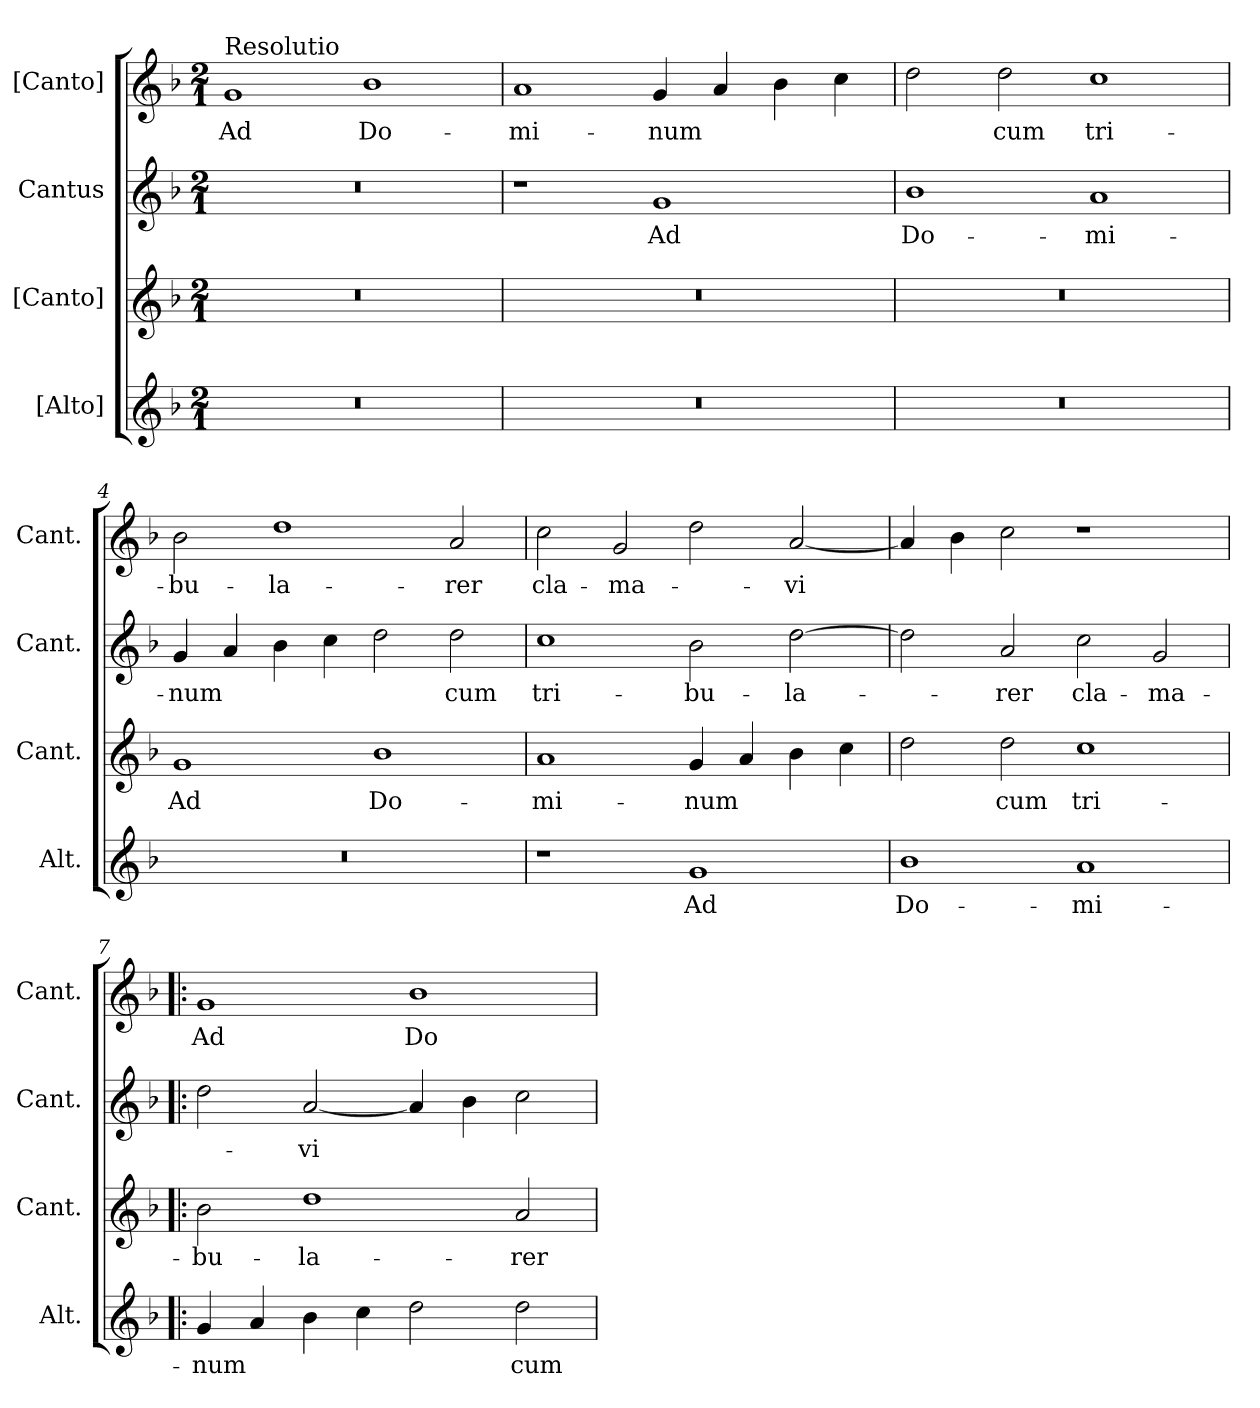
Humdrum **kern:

**kern	**text	**kern	**text	**kern	**text	**kern	**text
*part4	*part4	*part3	*part3	*part2	*part2	*part1	*part1
*staff4	*staff4	*staff3	*staff3	*staff2	*staff2	*staff1	*staff1
*I"[Alto]	*	*I"[Canto]	*	*I"Cantus	*	*I"[Canto]	*
*I'Alt.	*	*I'Cant.	*	*I'Cant.	*	*I'Cant.	*
!!LO:LB:g=z
*clefG2	*	*clefG2	*	*clefG2	*	*clefG2	*
*k[b-]	*	*k[b-]	*	*k[b-]	*	*k[b-]	*
*F:	*	*F:	*	*F:	*	*F:	*
*M2/1	*	*M2/1	*	*M2/1	*	*M2/1	*
=1	=1	=1	=1	=1	=1	=1	=1
!LO:N:vis=1	!	!LO:N:vis=1	!	!LO:N:vis=1	!	!	!
!	!	!	!	!	!	!LO:TX:a:t=Resolutio	!
!	!	!	!	!	!	!	!LO:LY:b:color=#000000
0r	.	0r	.	0r	.	1gi	Ad
!	!	!	!	!	!	!	!LO:LY:b:color=#000000
.	.	.	.	.	.	1b-i	Do-
=2	=2	=2	=2	=2	=2	=2	=2
!LO:N:vis=1	!	!LO:N:vis=1	!	!	!	!	!
!	!	!	!	!	!	!	!LO:LY:b:color=#000000
0r	.	0r	.	1r	.	1ai	-mi-
!	!	!	!	!	!LO:LY:b:color=#000000	!	!
!	!	!	!	!	!	!	!LO:LY:b:color=#000000
.	.	.	.	1gi	Ad	4gi/	-num
.	.	.	.	.	.	4ai/	.
.	.	.	.	.	.	4b-i\	.
.	.	.	.	.	.	4cci\	.
=3	=3	=3	=3	=3	=3	=3	=3
!LO:N:vis=1	!	!LO:N:vis=1	!	!	!	!	!
!	!	!	!	!	!LO:LY:b:color=#000000	!	!
0r	.	0r	.	1b-i	Do-	2ddi\	.
!	!	!	!	!	!	!	!LO:LY:b:color=#000000
.	.	.	.	.	.	2ddi\	cum
!	!	!	!	!	!LO:LY:b:color=#000000	!	!
!	!	!	!	!	!	!	!LO:LY:b:color=#000000
.	.	.	.	1ai	-mi-	1cci	tri-
=4	=4	=4	=4	=4	=4	=4	=4
!LO:N:vis=1	!	!	!	!	!	!	!
!	!	!	!LO:LY:b:color=#000000	!	!	!	!
!	!	!	!	!	!LO:LY:b:color=#000000	!	!
!	!	!	!	!	!	!	!LO:LY:b:color=#000000
0r	.	1gi	Ad	4gi/	-num	2b-i\	-bu-
.	.	.	.	4ai/	.	.	.
!	!	!	!	!	!	!	!LO:LY:b:color=#000000
.	.	.	.	4b-i\	.	1ddi	-la-
.	.	.	.	4cci\	.	.	.
!	!	!	!LO:LY:b:color=#000000	!	!	!	!
.	.	1b-i	Do-	2ddi\	.	.	.
!	!	!	!	!	!LO:LY:b:color=#000000	!	!
!	!	!	!	!	!	!	!LO:LY:b:color=#000000
.	.	.	.	2ddi\	cum	2ai/	-rer
=5	=5	=5	=5	=5	=5	=5	=5
!	!	!	!LO:LY:b:color=#000000	!	!	!	!
!	!	!	!	!	!LO:LY:b:color=#000000	!	!
!	!	!	!	!	!	!	!LO:LY:b:color=#000000
1r	.	1ai	-mi-	1cci	tri-	2cci\	cla-
!	!	!	!	!	!	!	!LO:LY:b:color=#000000
.	.	.	.	.	.	2gi/	-ma-
!	!LO:LY:b:color=#000000	!	!	!	!	!	!
!	!	!	!LO:LY:b:color=#000000	!	!	!	!
!	!	!	!	!	!LO:LY:b:color=#000000	!	!
1gi	Ad	4gi/	-num	2b-i\	-bu-	2ddi\	.
.	.	4ai/	.	.	.	.	.
!	!	!	!	!	!LO:LY:b:color=#000000	!	!
!	!	!	!	!	!	!	!LO:LY:b:color=#000000
.	.	4b-i\	.	[>2ddi\	-la-	[<2ai/	-vi
.	.	4cci\	.	.	.	.	.
=6	=6	=6	=6	=6	=6	=6	=6
!	!LO:LY:b:color=#000000	!	!	!	!	!	!
1b-i	Do-	2ddi\	.	2ddi\]	.	4ai/]	.
.	.	.	.	.	.	4b-i\	.
!	!	!	!LO:LY:b:color=#000000	!	!	!	!
!	!	!	!	!	!LO:LY:b:color=#000000	!	!
.	.	2ddi\	cum	2ai/	-rer	2cci\	.
!	!LO:LY:b:color=#000000	!	!	!	!	!	!
!	!	!	!LO:LY:b:color=#000000	!	!	!	!
!	!	!	!	!	!LO:LY:b:color=#000000	!	!
1ai	-mi-	1cci	tri-	2cci\	cla-	1r	.
!	!	!	!	!	!LO:LY:b:color=#000000	!	!
.	.	.	.	2gi/	-ma-	.	.
!!LO:LB:g=z
=7!|:	=7!|:	=7!|:	=7!|:	=7!|:	=7!|:	=7!|:	=7!|:
!	!LO:LY:b:color=#000000	!	!	!	!	!	!
!	!	!	!LO:LY:b:color=#000000	!	!	!	!
!	!	!	!	!	!	!	!LO:LY:b:color=#000000
4gi/	-num	2b-i\	-bu-	2ddi\	.	1gi	Ad
4ai/	.	.	.	.	.	.	.
!	!	!	!LO:LY:b:color=#000000	!	!	!	!
!	!	!	!	!	!LO:LY:b:color=#000000	!	!
4b-i\	.	1ddi	-la-	[<2ai/	-vi	.	.
4cci\	.	.	.	.	.	.	.
!	!	!	!	!	!	!	!LO:LY:b:color=#000000
2ddi\	.	.	.	4ai/]	.	1b-i	Do-
.	.	.	.	4b-i\	.	.	.
!	!LO:LY:b:color=#000000	!	!	!	!	!	!
!	!	!	!LO:LY:b:color=#000000	!	!	!	!
2ddi\	cum	2ai/	-rer	2cci\	.	.	.
=	=	=	=	=	=	=	=
*-	*-	*-	*-	*-	*-	*-	*-
